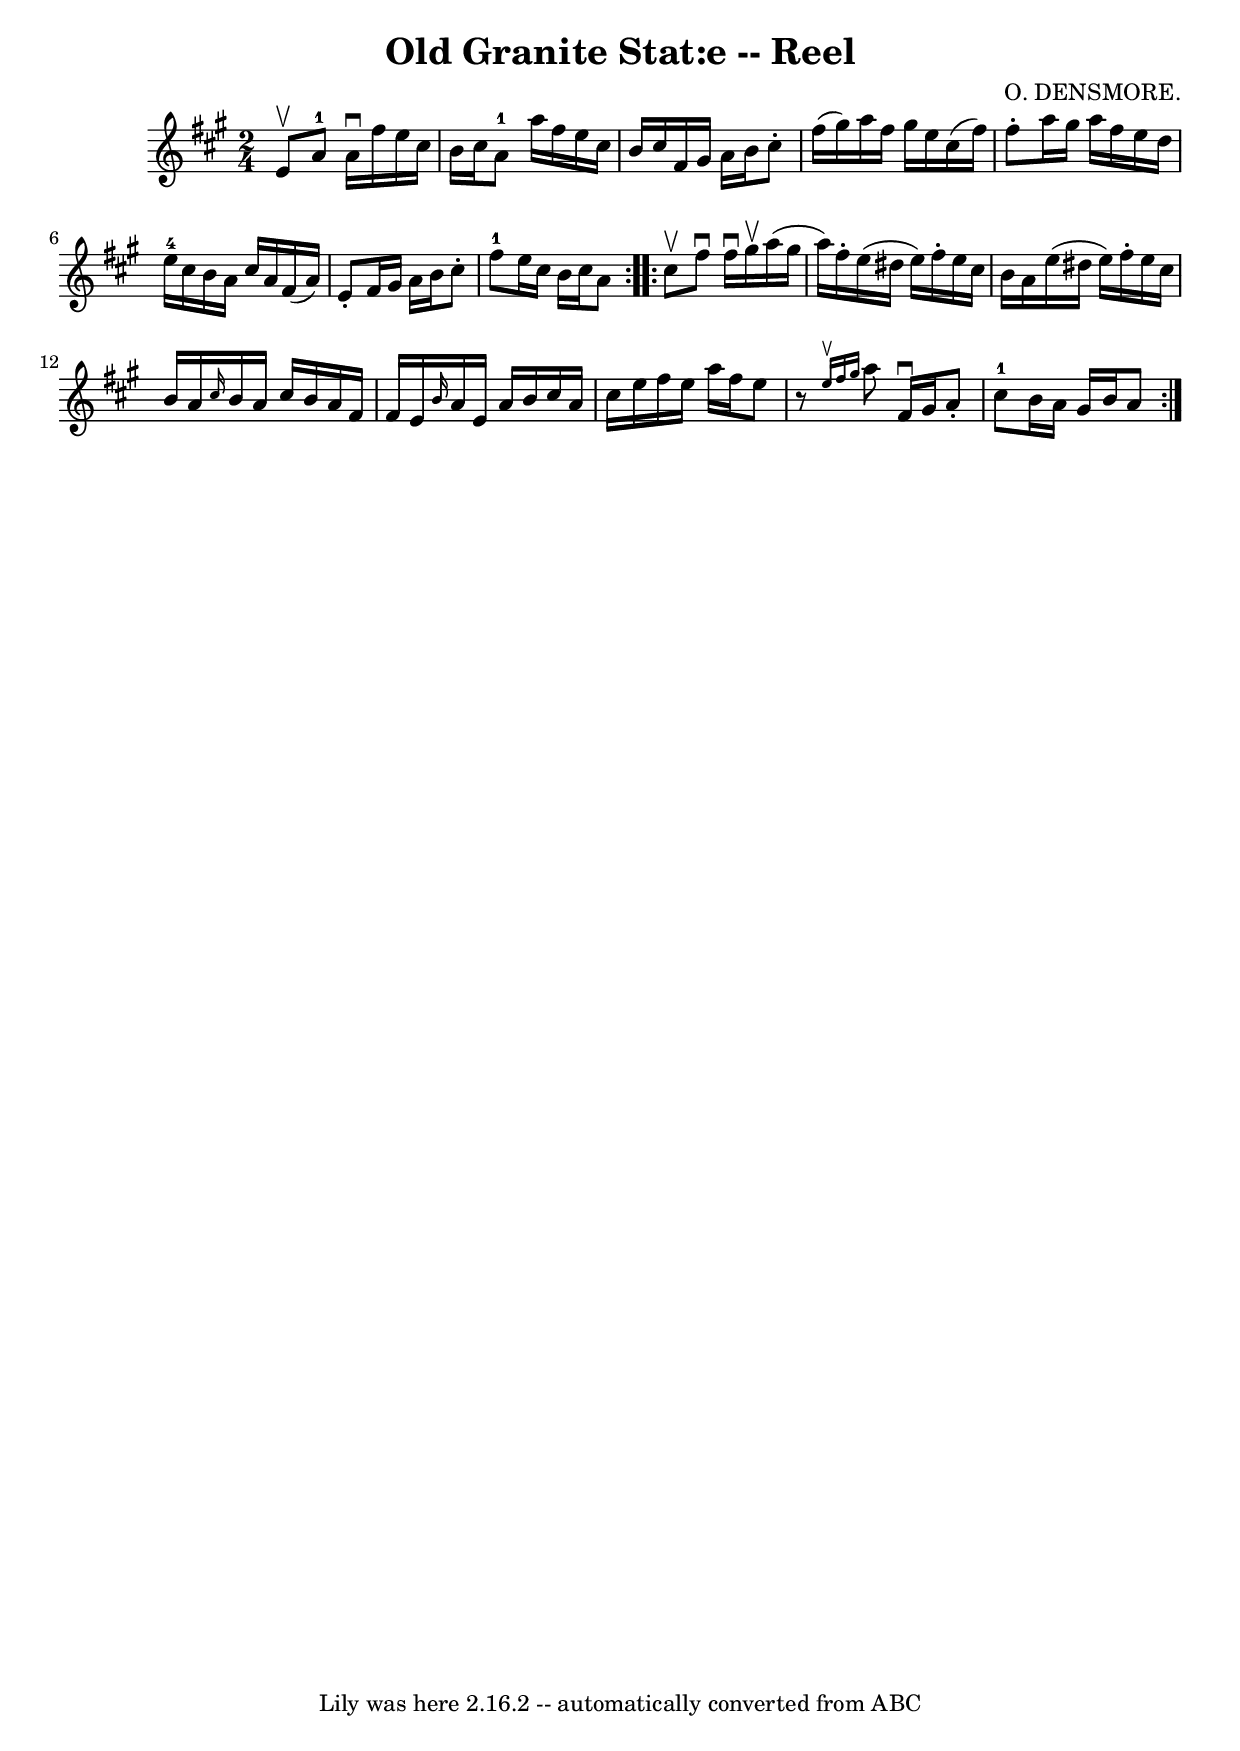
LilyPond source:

\version "2.7.40"
\include "Mammoth.ily"
\header {
	%% book = "Ryan's Mammoth Collection"
	composer = "O. DENSMORE."
	crossRefNumber = "1"
	footnotes = "\\\\377"
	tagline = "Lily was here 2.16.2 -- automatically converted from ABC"
	title = "Old Granite Stat:e -- Reel"
}
voicedefault =  {
\set Score.defaultBarType = "empty"

\repeat volta 2 {
\time 2/4 \key a \major e'8^\upbow |
 a'8-1 a'16^\downbow  
 fis''16 e''16 cis''16 b'16 cis''16    |
 a'8-1   
a''16 fis''16 e''16 cis''16 b'16 cis''16    |
 fis'16    
gis'16 a'16 b'16 cis''8 -. fis''16 (gis''16)   |
   
a''16 fis''16 gis''16 e''16 cis''16 (fis''16) fis''8 -.   
|
 a''16 gis''16 a''16 fis''16 e''16 d''16 e''16 
-4 cis''16    |
 b'16 a'16 cis''16 a'16 fis'16 (a'16 
) e'8 -.   |
 fis'16 gis'16 a'16 b'16 cis''8 -.   
fis''8-1   |
 e''16 cis''16 b'16 cis''16 a'8  }     
\repeat volta 2 { cis''8^\upbow |
 fis''8^\downbow fis''16 
^\downbow gis''16^\upbow a''16 (gis''16 a''16) fis''16 -.   
|
 e''16 (dis''16 e''16) fis''16 -. e''16 cis''16    
b'16 a'16    |
 e''16 (dis''16 e''16) fis''16 -. e''16  
 cis''16 b'16 a'16    |
 \grace { cis''16  } b'16 a'16    
cis''16 b'16 a'16 fis'16 fis'16 e'16    |
     \grace {    
b'16  } a'16 e'16 a'16 b'16 cis''16 a'16 cis''16 e''16   
 |
 fis''16 e''16 a''16 fis''16 e''8    r8   |
   
\grace { e''16^\upbow fis''16 gis''16  } a''8 fis'16^\downbow   
gis'16 a'8 -. cis''8-1   |
 b'16 a'16 gis'16 b'16    
a'8  }   
}

\score{
    <<

	\context Staff="default"
	{
	    \voicedefault 
	}

    >>
	\layout {
	}
	\midi {}
}
